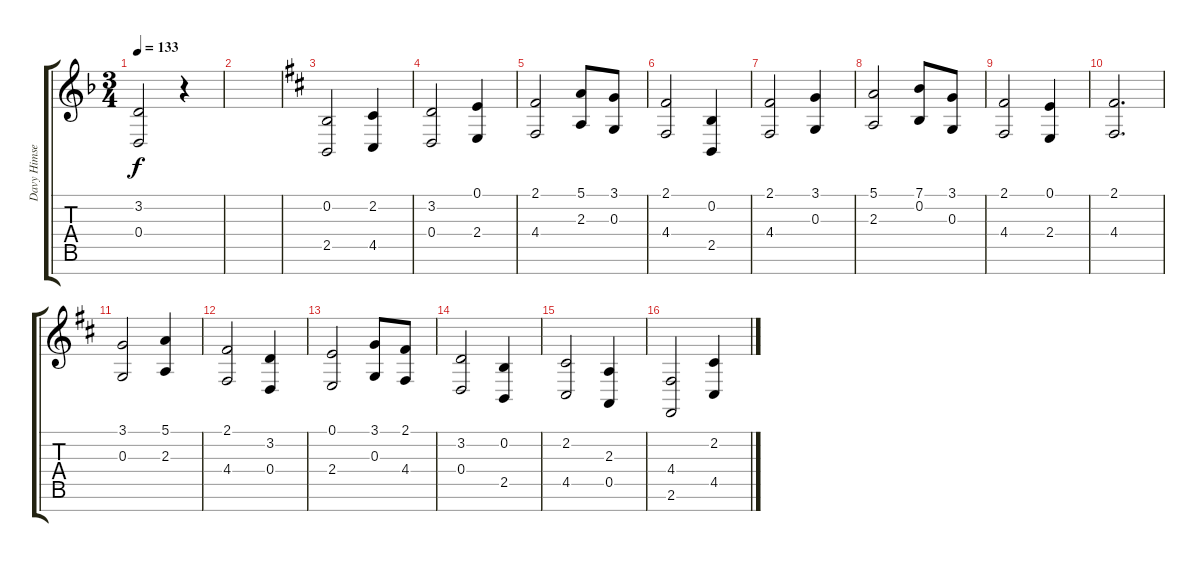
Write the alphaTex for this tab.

\track ("Davy Himself" "Davy Himse") {instrument churchorgan}
\staff {score tabs}
\tuning (E4 B3 G3 D3 A2 E2 B1) {hide}
\ts (3 4)
\tempo 133
\clef g2
\ks dminor
(3.2 0.4).2{dy f} r.4 |
|
\ks bminor
(0.2 2.5).2 (2.2 4.5).4 |
(3.2 0.4).2 (0.1 2.4).4 |
(2.1 4.4).2 (5.1 2.3).8 (3.1 0.3).8 |
(2.1 4.4).2 (0.2 2.5).4 |
(2.1 4.4).2 (3.1 0.3).4 |
(5.1 2.3).2 (7.1 0.2).8 (3.1 0.3).8 |
(2.1 4.4).2 (0.1 2.4).4 |
(2.1 4.4).2{d} |
(3.1 0.3).2 (5.1 2.3).4 |
(2.1 4.4).2 (3.2 0.4).4 |
(0.1 2.4).2 (3.1 0.3).8 (2.1 4.4).8 |
(3.2 0.4).2 (0.2 2.5).4 |
(2.2 4.5).2 (2.3 0.5).4 |
(4.4 2.6).2 (2.2 4.5).4
